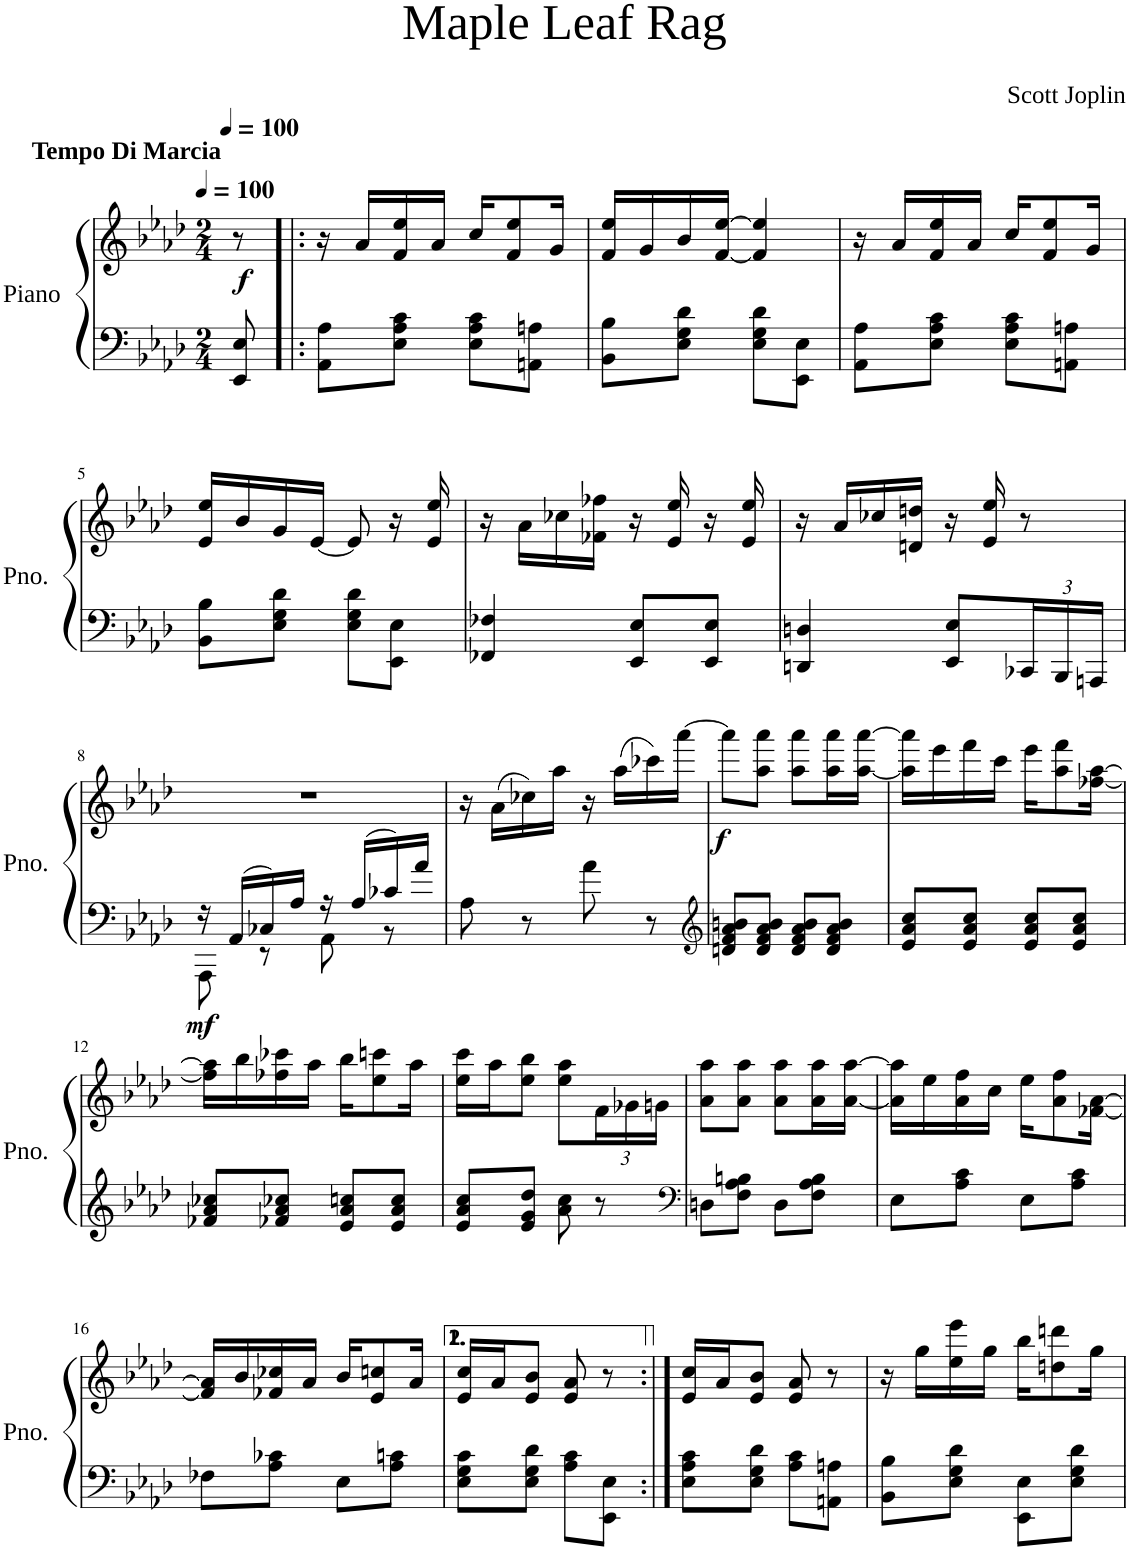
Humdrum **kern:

**kern	**kern	**dynam
*part1	*part1	*part1
*staff2	*staff1	*staff1/2
*I"Piano	*	*
*I'Pno.	*	*
*clefF4	*clefG2	*
*k[b-e-a-d-]	*k[b-e-a-d-]	*
*M2/4	*M2/4	*
*MM100	*MM100	*
=1	=1	=1
!	!	!LO:DY:b
8EE-/ 8E-/	8r	f
=2!|:	=2!|:	=2!|:
8AA-\ 8A-\L	16r	.
*	*MM100	*
!	!LO:TX:a:B:t=Tempo Di Marcia	!
.	16a-/LL	.
8E-\ 8A-\ 8c\J	16f/ 16ee-/	.
.	16a-/JJ	.
8E-\ 8A-\ 8c\L	16cc/KL	.
.	8f/ 8ee-/	.
8AAn\ 8An\J	.	.
.	16g/Jk	.
=3	=3	=3
8BB-\ 8B-\L	16f/ 16ee-/LL	.
.	16g/	.
8E-\ 8G\ 8d-\J	16b-/	.
.	[16f/ [16ee-/JJ	.
8E-\ 8G\ 8d-\L	4f/] 4ee-/]	.
8EE-\ 8E-\J	.	.
=4	=4	=4
8AA-\ 8A-\L	16r	.
.	16a-/LL	.
8E-\ 8A-\ 8c\J	16f/ 16ee-/	.
.	16a-/JJ	.
8E-\ 8A-\ 8c\L	16cc/KL	.
.	8f/ 8ee-/	.
8AAn\ 8An\J	.	.
.	16g/Jk	.
!!LO:LB:g=z
=5	=5	=5
8BB-\ 8B-\L	16e-/ 16ee-/LL	.
.	16b-/	.
8E-\ 8G\ 8d-\J	16g/	.
.	[16e-/JJ	.
8E-\ 8G\ 8d-\L	8e-/]	.
8EE-\ 8E-\J	16r	.
.	16e-/ 16ee-/	.
=6	=6	=6
4FF-X/ 4F-X/	16r	.
.	16a-\LL	.
.	16cc-X\	.
.	16f-X\ 16ff-X\JJ	.
8EE-/ 8E-/L	16r	.
.	16e-/ 16ee-/	.
8EE-/ 8E-/J	16r	.
.	16e-/ 16ee-/	.
=7	=7	=7
4DDn/ 4Dn/	16r	.
.	16a-/LL	.
.	16cc-X/	.
.	16dn/ 16ddn/JJ	.
8EE-/ 8E-/L	16r	.
.	16e-/ 16ee-/	.
*Xbrackettup	*	*
24CC-X/L	8r	.
24BBB-/	.	.
24AAAn/JJ	.	.
!!LO:LB:g=z
=8	=8	=8
*^	*	*
!	!	!	!LO:DY:b=2
16r	8AAA-\	2r	mf
16AA-/LL	.	.	.
16C-X/	8r	.	.
16A-/JJ	.	.	.
16r	8AA-\	.	.
16A-/LL	.	.	.
16c-X/	8r	.	.
16a-/JJ	.	.	.
*v	*v	*	*
=9	=9	=9
8A-\	16r	.
.	(16a-\LL	.
8r	16cc-X\)	.
.	16aa-\JJ	.
8a-\	16r	.
.	(16aa-\LL	.
8r	16ccc-X\)	.
.	[16aaa-\JJ	.
=10	=10	=10
*clefG2	*	*
!	!	!LO:DY:b
8dn/ 8f/ 8a-/ 8bn/L	8aaa-\L]	f
8d/ 8f/ 8a-/ 8b/J	8aa-\ 8aaa-\J	.
8d/ 8f/ 8a-/ 8b/L	8aa-\ 8aaa-\L	.
8d/ 8f/ 8a-/ 8b/J	16aa-\ 16aaa-\L	.
.	[16aa-\ [16aaa-\JJ	.
=11	=11	=11
8e-/ 8a-/ 8cc/L	16aa-\] 16aaa-\]LL	.
.	16eee-\	.
8e-/ 8a-/ 8cc/J	16fff\	.
.	16ccc\JJ	.
8e-/ 8a-/ 8cc/L	16eee-\KL	.
.	8aa-\ 8fff\	.
8e-/ 8a-/ 8cc/J	.	.
.	[16ff-X\ [16aa-\Jk	.
!!LO:LB:g=z
=12	=12	=12
8f-X/ 8a-/ 8cc-X/L	16ff-\] 16aa-\]LL	.
.	16bb-\	.
8f-X/ 8a-/ 8cc-X/J	16ff-X\ 16ccc-X\	.
.	16aa-\JJ	.
8e-/ 8a-/ 8ccn/L	16bb-\KL	.
.	8ee-\ 8cccn\	.
8e-/ 8a-/ 8cc/J	.	.
.	16aa-\Jk	.
=13	=13	=13
8e-/ 8a-/ 8cc/L	16ee-\ 16ccc\LL	.
.	16aa-\J	.
8e-/ 8g/ 8dd-/J	8ee-\ 8bb-\J	.
8a-\ 8cc\	8ee-\ 8aa-\L	.
*	*Xbrackettup	*
8r	24f\L	.
.	24g-X\	.
.	24gn\JJ	.
=14	=14	=14
*clefF4	*	*
8Dn\L	8a-\ 8aa-\L	.
8F\ 8A-\ 8Bn\J	8a-\ 8aa-\J	.
8D\L	8a-\ 8aa-\L	.
8F\ 8A-\ 8B\J	16a-\ 16aa-\L	.
.	[16a-\ [16aa-\JJ	.
=15	=15	=15
8E-\L	16a-\] 16aa-\]LL	.
.	16ee-\	.
8A-\ 8c\J	16a-\ 16ff\	.
.	16cc\JJ	.
8E-\L	16ee-\KL	.
.	8a-\ 8ff\	.
8A-\ 8c\J	.	.
.	[16f-X\ [16a-\Jk	.
!!LO:LB:g=z
=16	=16	=16
8F-X\L	16f-/] 16a-/]LL	.
.	16b-/	.
8A-\ 8c-X\J	16f-X/ 16cc-X/	.
.	16a-/JJ	.
8E-\L	16b-/KL	.
.	8e-/ 8ccn/	.
8A-\ 8cn\J	.	.
.	16a-/Jk	.
=17	=17	=17
8E-\ 8G\ 8c\L	16e-/ 16cc/LL	.
.	16a-/J	.
8E-\ 8G\ 8d-\J	8e-/ 8b-/J	.
8A-\ 8c\L	8e-/ 8a-/	.
8EE-\ 8E-\J	8r	.
=18:|!	=18:|!	=18:|!
8E-\ 8A-\ 8c\L	16e-/ 16cc/LL	.
.	16a-/J	.
8E-\ 8G\ 8d-\J	8e-/ 8b-/J	.
8A-\ 8c\L	8e-/ 8a-/	.
8AAn\ 8An\J	8r	.
=19	=19	=19
8BB-\ 8B-\L	16r	.
.	16gg\LL	.
8E-\ 8G\ 8d-\J	16ee-\ 16eee-\	.
.	16gg\JJ	.
8EE-\ 8E-\L	16bb-\KL	.
.	8ddn\ 8dddn\	.
8E-\ 8G\ 8d-\J	.	.
.	16gg\Jk	.
=	=	=
*-	*-	*-
